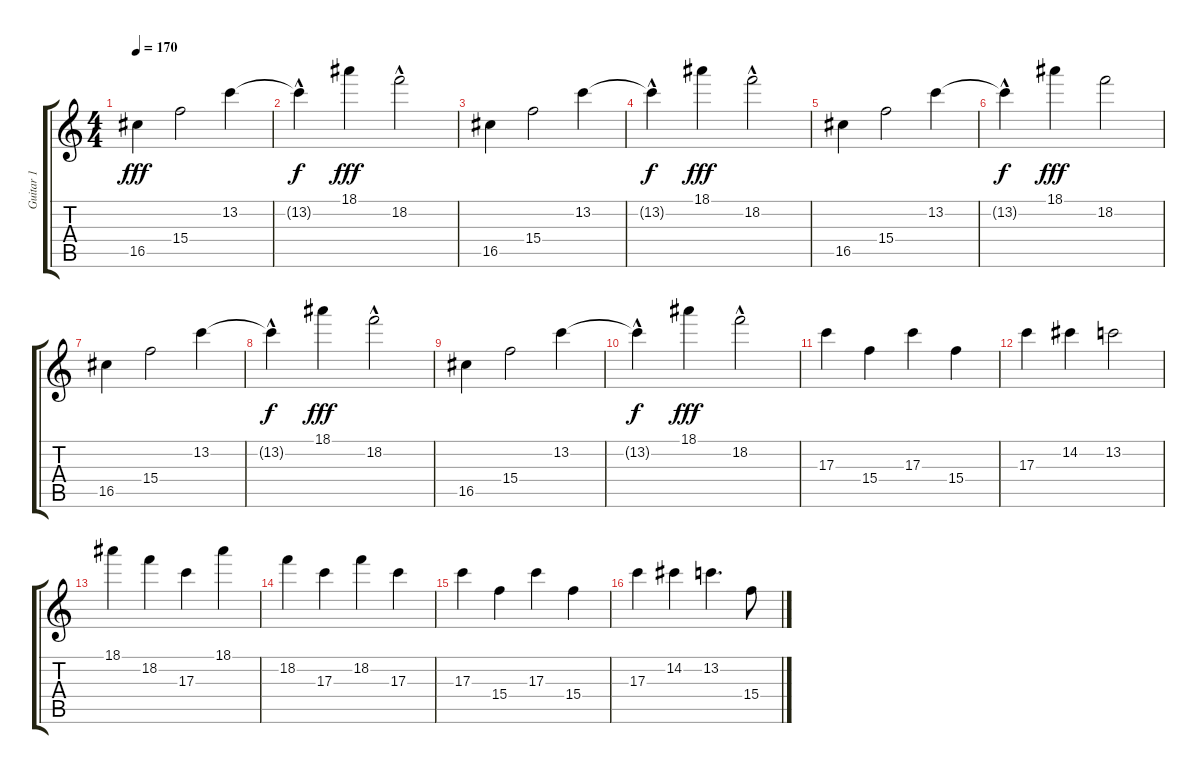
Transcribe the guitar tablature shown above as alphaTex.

\track ("Guitar 1" "Guitar 1") {instrument acousticguitarsteel}
\staff {score tabs}
\tuning (E4 B3 G3 D3 A2 E2) {hide}
\ts (4 4)
\tempo 170
\clef g2
\ks c
16.5.4{dy fff} 15.4.2 13.2.4 |
13.2{hac t}.4{dy f} 18.1.4{dy fff} 18.2{hac}.2 |
16.5.4 15.4.2 13.2.4 |
13.2{hac t}.4{dy f} 18.1.4{dy fff} 18.2{hac}.2 |
16.5.4 15.4.2 13.2.4 |
13.2{hac t}.4{dy f} 18.1.4{dy fff} 18.2.2 |
16.5.4 15.4.2 13.2.4 |
13.2{hac t}.4{dy f} 18.1.4{dy fff} 18.2{hac}.2 |
16.5.4 15.4.2 13.2.4 |
13.2{hac t}.4{dy f} 18.1.4{dy fff} 18.2{hac}.2 |
17.3.4 15.4.4 17.3.4 15.4.4 |
17.3.4 14.2.4 13.2.2 |
18.1.4 18.2.4 17.3.4 18.1.4 |
18.2.4 17.3.4 18.2.4 17.3.4 |
17.3.4 15.4.4 17.3.4 15.4.4 |
17.3.4 14.2.4 13.2.4{d} 15.4.8
